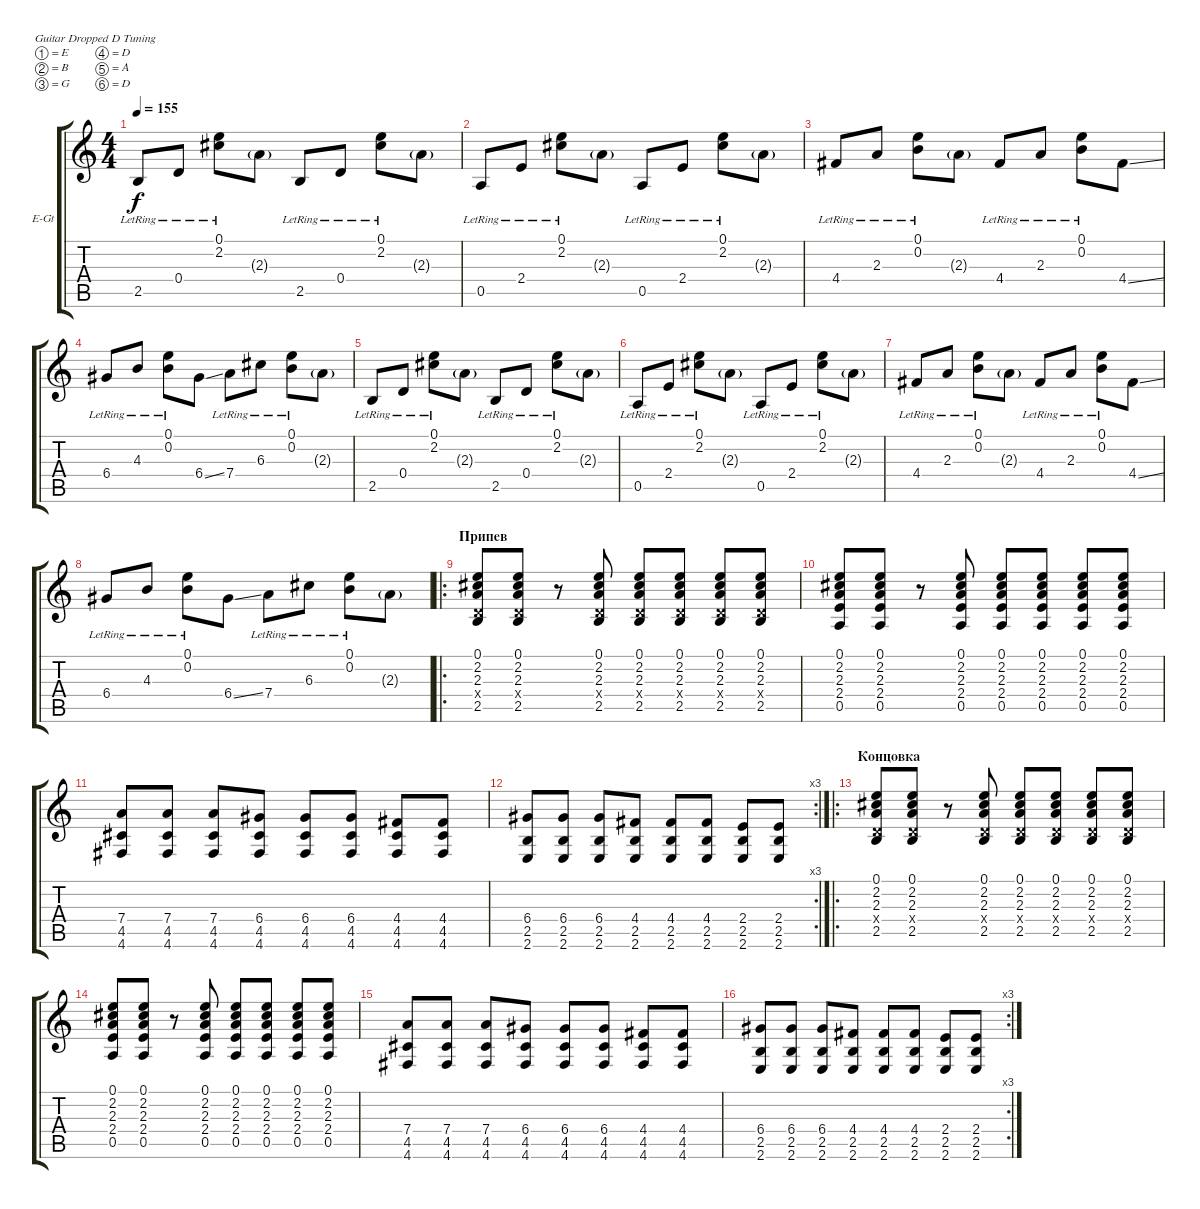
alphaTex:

\bracketExtendMode groupsimilarinstruments
\firstSystemTrackNameOrientation horizontal
\otherSystemsTrackNameOrientation horizontal
\track ("Guitar 1" "E-Gt") {instrument electricguitarclean}
\staff {score tabs}
\tuning (E4 B3 G3 D3 A2 D2)
\ts (4 4)
\tempo 155
\clef g2
\ks c
2.5{lr}.8{dy f} 0.4{lr}.8 (0.1{lr} 2.2{lr}).8 2.3{g}.8 2.5{lr}.8 0.4{lr}.8 (0.1{lr} 2.2{lr}).8 2.3{g}.8 |
0.5{lr}.8 2.4{lr}.8 (0.1{lr} 2.2{lr}).8 2.3{g}.8 0.5{lr}.8 2.4{lr}.8 (0.1{lr} 2.2{lr}).8 2.3{g}.8 |
4.4{lr}.8 2.3{lr}.8 (0.1{lr} 0.2{lr}).8 2.3{g}.8 4.4{lr}.8 2.3{lr}.8 (0.1{lr} 0.2{lr}).8 4.4{ss}.8 |
6.4{lr}.8 4.3{lr}.8 (0.1{lr} 0.2{lr}).8 6.4{ss}.8 7.4{lr}.8 6.3{lr}.8 (0.1{lr} 0.2{lr}).8 2.3{g}.8 |
2.5{lr}.8 0.4{lr}.8 (0.1{lr} 2.2{lr}).8 2.3{g}.8 2.5{lr}.8 0.4{lr}.8 (0.1{lr} 2.2{lr}).8 2.3{g}.8 |
0.5{lr}.8 2.4{lr}.8 (0.1{lr} 2.2{lr}).8 2.3{g}.8 0.5{lr}.8 2.4{lr}.8 (0.1{lr} 2.2{lr}).8 2.3{g}.8 |
4.4{lr}.8 2.3{lr}.8 (0.1{lr} 0.2{lr}).8 2.3{g}.8 4.4{lr}.8 2.3{lr}.8 (0.1{lr} 0.2{lr}).8 4.4{ss}.8 |
6.4{lr}.8 4.3{lr}.8 (0.1{lr} 0.2{lr}).8 6.4{ss}.8 7.4{lr}.8 6.3{lr}.8 (0.1{lr} 0.2{lr}).8 2.3{g}.8 |
\ro
\section ("" "Припев")
(0.1 2.2 2.3 0.4{x} 2.5).8 (0.1 2.2 2.3 0.4{x} 2.5).8 r.8 (0.1 2.2 2.3 0.4{x} 2.5).8 (0.1 2.2 2.3 0.4{x} 2.5).8 (0.1 2.2 2.3 0.4{x} 2.5).8 (0.1 2.2 2.3 0.4{x} 2.5).8 (0.1 2.2 2.3 0.4{x} 2.5).8 |
(0.1 2.2 2.3 2.4 0.5).8 (0.1 2.2 2.3 2.4 0.5).8 r.8 (0.1 2.2 2.3 2.4 0.5).8 (0.1 2.2 2.3 2.4 0.5).8 (0.1 2.2 2.3 2.4 0.5).8 (0.1 2.2 2.3 2.4 0.5).8 (0.1 2.2 2.3 2.4 0.5).8 |
(7.4 4.5 4.6).8 (7.4 4.5 4.6).8 (7.4 4.5 4.6).8 (6.4 4.5 4.6).8 (6.4 4.5 4.6).8 (6.4 4.5 4.6).8 (4.4 4.5 4.6).8 (4.4 4.5 4.6).8 |
\rc 3
(6.4 2.5 2.6).8 (6.4 2.5 2.6).8 (6.4 2.5 2.6).8 (4.4 2.5 2.6).8 (4.4 2.5 2.6).8 (4.4 2.5 2.6).8 (2.4 2.5 2.6).8 (2.4 2.5 2.6).8 |
\ro
\section ("" "Концовка")
(0.1 2.2 2.3 0.4{x} 2.5).8 (0.1 2.2 2.3 0.4{x} 2.5).8 r.8 (0.1 2.2 2.3 0.4{x} 2.5).8 (0.1 2.2 2.3 0.4{x} 2.5).8 (0.1 2.2 2.3 0.4{x} 2.5).8 (0.1 2.2 2.3 0.4{x} 2.5).8 (0.1 2.2 2.3 0.4{x} 2.5).8 |
(0.1 2.2 2.3 2.4 0.5).8 (0.1 2.2 2.3 2.4 0.5).8 r.8 (0.1 2.2 2.3 2.4 0.5).8 (0.1 2.2 2.3 2.4 0.5).8 (0.1 2.2 2.3 2.4 0.5).8 (0.1 2.2 2.3 2.4 0.5).8 (0.1 2.2 2.3 2.4 0.5).8 |
(7.4 4.5 4.6).8 (7.4 4.5 4.6).8 (7.4 4.5 4.6).8 (6.4 4.5 4.6).8 (6.4 4.5 4.6).8 (6.4 4.5 4.6).8 (4.4 4.5 4.6).8 (4.4 4.5 4.6).8 |
\rc 3
(6.4 2.5 2.6).8 (6.4 2.5 2.6).8 (6.4 2.5 2.6).8 (4.4 2.5 2.6).8 (4.4 2.5 2.6).8 (4.4 2.5 2.6).8 (2.4 2.5 2.6).8 (2.4 2.5 2.6).8
